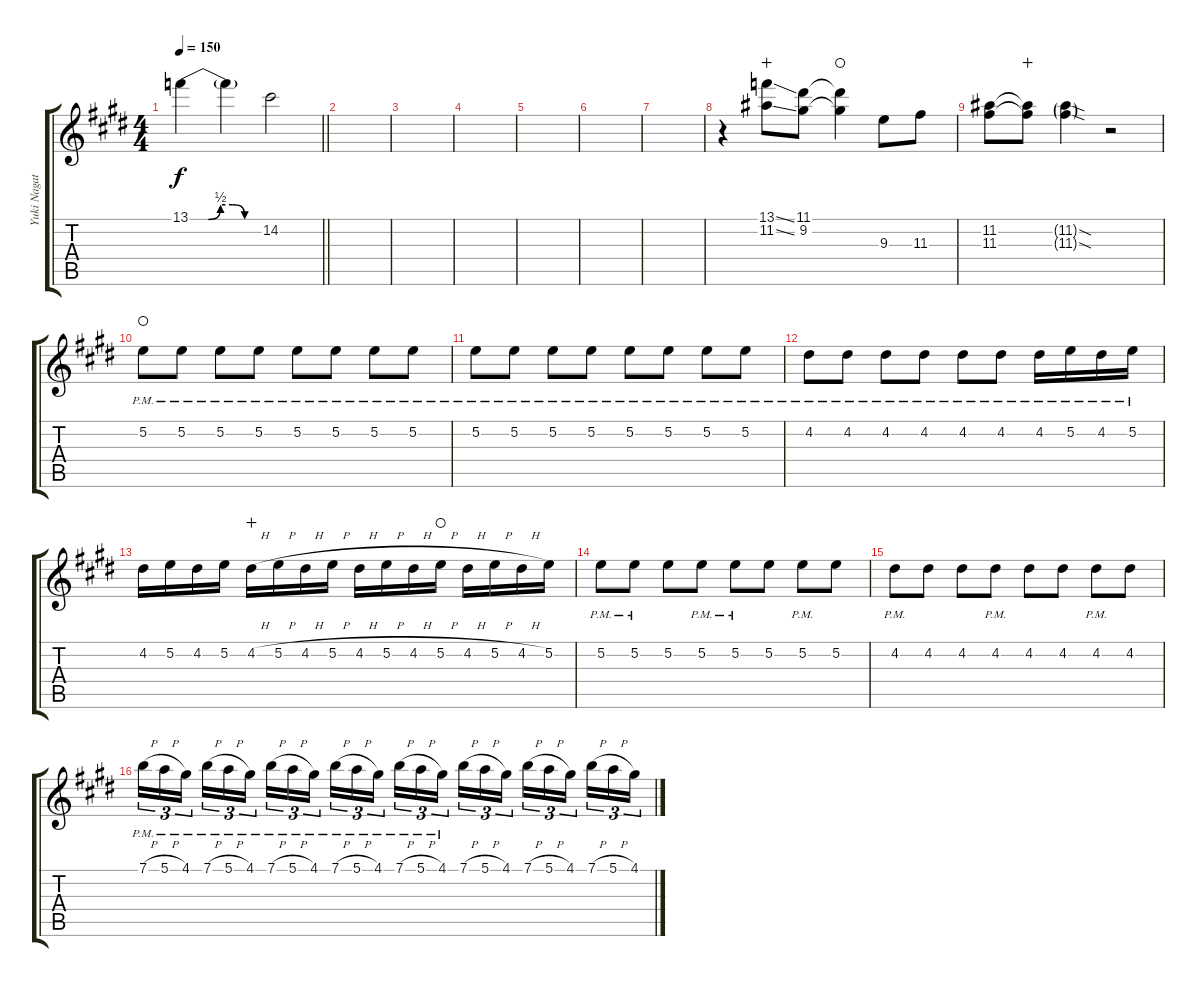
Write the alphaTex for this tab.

\track ("Yuki Nagato (Lead Guitar)" "Yuki Nagat") {instrument overdrivenguitar}
\staff {score tabs}
\tuning (E4 B3 G3 D3 A2 E2) {hide}
\ts (4 4)
\tempo 150
\clef g2
\barLineRight lightlight
\ks c#minor
13.1{be (custom 0 0 15 0 25 2 35 2 45 0 60 0)}.4{dy f} 13.1{t}.4 14.2.2 |
|
|
|
|
|
|
r.4 (13.1{ss} 11.2{ss}).8{wahc} (11.1 9.2).8 (11.1{t} 9.2{t}).4{waho} 9.3.8 11.3.8 |
(11.2 11.3).8 (11.2{t} 11.3{t}).8{wahc} (11.2{sod g} 11.3{sod g}).4 r.2 |
5.2{pm}.8{waho} 5.2{pm}.8 5.2{pm}.8 5.2{pm}.8 5.2{pm}.8 5.2{pm}.8 5.2{pm}.8 5.2{pm}.8 |
5.2{pm}.8 5.2{pm}.8 5.2{pm}.8 5.2{pm}.8 5.2{pm}.8 5.2{pm}.8 5.2{pm}.8 5.2{pm}.8 |
4.2{pm}.8 4.2{pm}.8 4.2{pm}.8 4.2{pm}.8 4.2{pm}.8 4.2{pm}.8 4.2{pm}.16 5.2{pm}.16 4.2{pm}.16 5.2{pm}.16 |
4.2.16 5.2.16 4.2.16 5.2.16 4.2{h}.16{wahc} 5.2{h}.16 4.2{h}.16 5.2{h}.16 4.2{h}.16 5.2{h}.16 4.2{h}.16 5.2{h}.16{waho} 4.2{h}.16 5.2{h}.16 4.2{h}.16 5.2.16 |
5.2{pm}.8 5.2{pm}.8 5.2.8 5.2{pm}.8 5.2{pm}.8 5.2.8 5.2{pm}.8 5.2.8 |
4.2{pm}.8 4.2.8 4.2.8 4.2{pm}.8 4.2.8 4.2.8 4.2{pm}.8 4.2.8 |
7.1{h pm}.16{tu (3 2)} 5.1{h pm}.16{tu (3 2)} 4.1{pm}.16{tu (3 2) beam splitsecondary} 7.1{h pm}.16{tu (3 2)} 5.1{h pm}.16{tu (3 2)} 4.1{pm}.16{tu (3 2)} 7.1{h pm}.16{tu (3 2)} 5.1{h pm}.16{tu (3 2)} 4.1{pm}.16{tu (3 2) beam splitsecondary} 7.1{h pm}.16{tu (3 2)} 5.1{h pm}.16{tu (3 2)} 4.1{pm}.16{tu (3 2)} 7.1{h pm}.16{tu (3 2)} 5.1{h pm}.16{tu (3 2)} 4.1{pm}.16{tu (3 2) beam splitsecondary} 7.1{h}.16{tu (3 2)} 5.1{h}.16{tu (3 2)} 4.1.16{tu (3 2)} 7.1{h}.16{tu (3 2)} 5.1{h}.16{tu (3 2)} 4.1.16{tu (3 2) beam splitsecondary} 7.1{h}.16{tu (3 2)} 5.1{h}.16{tu (3 2)} 4.1.16{tu (3 2)}
